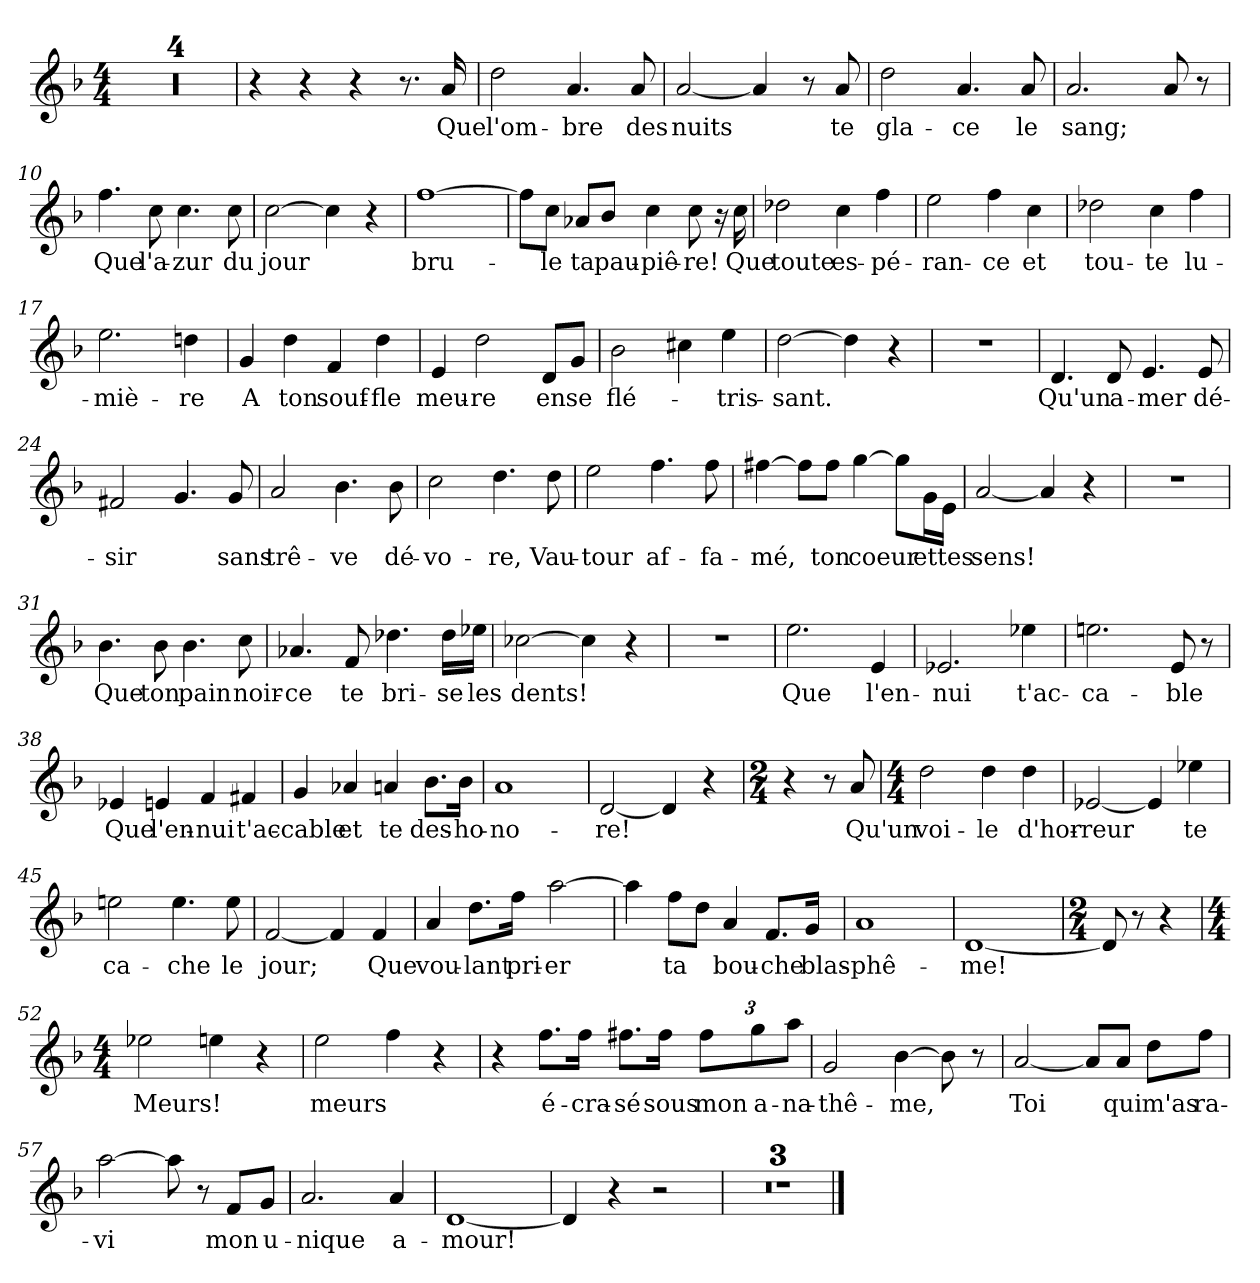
**kern	**text
*part1	*part1
*staff1	*staff1
*clefG2	*
*k[b-]	*
*M4/4	*
=1	=1
1r	.
=2	=2
1r	.
=3	=3
1r	.
=4	=4
1r	.
=5	=5
4r	.
4r	.
4r	.
8.r	.
!	!LO:LY:b
16a/	Que
=6	=6
!	!LO:LY:b
2dd\	l'om-
!	!LO:LY:b
4.a/	-bre
!	!LO:LY:b
8a/	des
=7	=7
!	!LO:LY:b
[2a/	nuits
4a/]	.
8r	.
!	!LO:LY:b
8a/	te
=8	=8
!	!LO:LY:b
2dd\	gla-
!	!LO:LY:b
4.a/	-ce
!	!LO:LY:b
8a/	le
=9	=9
!	!LO:LY:b
2.a/	sang;
8a/	.
8r	.
=10	=10
!	!LO:LY:b
4.ff\	Que
!	!LO:LY:b
8cc\	l'a-
!	!LO:LY:b
4.cc\	-zur
!	!LO:LY:b
8cc\	du
=11	=11
!	!LO:LY:b
[2cc\	jour
4cc\]	.
4r	.
!!LO:LB:g=z
=12	=12
!	!LO:LY:b
[1ff	bru-
=13	=13
8ff\L]	.
!	!LO:LY:b
8cc\J	-le
!	!LO:LY:b
8a-X/L	ta
!	!LO:LY:b
8b-/J	pau-
!	!LO:LY:b
4cc\	-piê-
!	!LO:LY:b
8cc\	-re!
16r	.
!	!LO:LY:b
16cc\	Que
=14	=14
!	!LO:LY:b
2dd-X\	toute
!	!LO:LY:b
4cc\	es-
!	!LO:LY:b
4ff\	-pé-
=15	=15
!	!LO:LY:b
2ee\	-ran-
!	!LO:LY:b
4ff\	-ce
!	!LO:LY:b
4cc\	et
=16	=16
!	!LO:LY:b
2dd-X\	tou-
!	!LO:LY:b
4cc\	-te
!	!LO:LY:b
4ff\	lu-
=17	=17
!	!LO:LY:b
2.ee\	-miè-
!	!LO:LY:b
4ddn\	-re
=18	=18
!	!LO:LY:b
4g/	A
!	!LO:LY:b
4dd\	ton
!	!LO:LY:b
4f/	souf-
!	!LO:LY:b
4dd\	-fle
=19	=19
!	!LO:LY:b
4e/	meu-
!	!LO:LY:b
2dd\	-re
!	!LO:LY:b
8d/L	en
!	!LO:LY:b
8g/J	se
=20	=20
!	!LO:LY:b
2b-\	flé-
4cc#X\	.
!	!LO:LY:b
4ee\	-tris-
!!LO:LB:g=z
=21	=21
!	!LO:LY:b
[2dd\	-sant.
4dd\]	.
4r	.
=22	=22
1r	.
=23	=23
!	!LO:LY:b
4.d/	Qu'un
!	!LO:LY:b
8d/	a-
!	!LO:LY:b
4.e/	-mer
!	!LO:LY:b
8e/	dé-
=24	=24
!	!LO:LY:b
2f#X/	-sir
4.g/	.
!	!LO:LY:b
8g/	sans
=25	=25
!	!LO:LY:b
2a/	trê-
!	!LO:LY:b
4.b-\	-ve
!	!LO:LY:b
8b-\	dé-
=26	=26
!	!LO:LY:b
2cc\	-vo-
!	!LO:LY:b
4.dd\	-re,
!	!LO:LY:b
8dd\	Vau-
=27	=27
!	!LO:LY:b
2ee\	-tour
!	!LO:LY:b
4.ff\	af-
!	!LO:LY:b
8ff\	-fa-
=28	=28
!	!LO:LY:b
[4ff#X\	-mé,
8ff#\L]	.
!	!LO:LY:b
8ff#\J	ton
!	!LO:LY:b
[4gg\	coeur
8gg\L]	.
!	!LO:LY:b
16g\L	et
!	!LO:LY:b
16e\JJ	tes
=29	=29
!	!LO:LY:b
[2a/	sens!
4a/]	.
4r	.
=30	=30
1r	.
!!LO:LB:g=z
=31	=31
!	!LO:LY:b
4.b-\	Que
!	!LO:LY:b
8b-\	ton
!	!LO:LY:b
4.b-\	pain
!	!LO:LY:b
8cc\	noir-
=32	=32
!	!LO:LY:b
4.a-X/	-ce
!	!LO:LY:b
8f/	te
!	!LO:LY:b
4.dd-X\	bri-
!	!LO:LY:b
16dd-\LL	-se
!	!LO:LY:b
16ee-X\JJ	les
=33	=33
!	!LO:LY:b
[2cc-X\	dents!
4cc-\]	.
4r	.
=34	=34
1r	.
=35	=35
!	!LO:LY:b
2.ee\	Que
!	!LO:LY:b
4e/	l'en-
=36	=36
!	!LO:LY:b
2.e-X/	-nui
!	!LO:LY:b
4ee-X\	t'ac-
=37	=37
!	!LO:LY:b
2.een\	-ca-
!	!LO:LY:b
8e/	-ble
8r	.
=38	=38
!	!LO:LY:b
4e-X/	Que
!	!LO:LY:b
4en/	l'en-
!	!LO:LY:b
4f/	-nui
!	!LO:LY:b
4f#X/	t'ac-
!!LO:LB:g=z
=39	=39
!	!LO:LY:b
4g/	-cable
!	!LO:LY:b
4a-X/	et
!	!LO:LY:b
4an/	te
!	!LO:LY:b
8.b-\L	des-
!	!LO:LY:b
16b-\Jk	-ho-
=40	=40
!	!LO:LY:b
1a	-no-
=41	=41
!	!LO:LY:b
[2d/	-re!
4d/]	.
4r	.
=42	=42
*M2/4	*
4r	.
8r	.
!	!LO:LY:b
8a/	Qu'un
=43	=43
*M4/4	*
!	!LO:LY:b
2dd\	voi-
!	!LO:LY:b
4dd\	-le
!	!LO:LY:b
4dd\	d'hor-
=44	=44
!	!LO:LY:b
[2e-X/	-reur
4e-/]	.
!	!LO:LY:b
4ee-X\	te
=45	=45
!	!LO:LY:b
2een\	ca-
!	!LO:LY:b
4.ee\	-che
!	!LO:LY:b
8ee\	le
=46	=46
!	!LO:LY:b
[2f/	jour;
4f/]	.
!	!LO:LY:b
4f/	Que
=47	=47
!	!LO:LY:b
4a/	vou-
!	!LO:LY:b
8.dd\L	-lant
!	!LO:LY:b
16ff\Jk	pri-
!	!LO:LY:b
[2aa\	-er
!!LO:LB:g=z
=48	=48
4aa\]	.
!	!LO:LY:b
8ff\L	ta
8dd\J	.
!	!LO:LY:b
4a/	bou-
!	!LO:LY:b
8.f/L	-che
!	!LO:LY:b
16g/Jk	blas-
=49	=49
!	!LO:LY:b
1a	-phê-
=50	=50
!	!LO:LY:b
[1d	-me!
=51	=51
*M2/4	*
8d/]	.
8r	.
4r	.
=52	=52
*M4/4	*
!	!LO:LY:b
2ee-X\	Meurs!
4een\	.
4r	.
=53	=53
!	!LO:LY:b
2ee\	meurs
4ff\	.
4r	.
=54	=54
4r	.
!	!LO:LY:b
8.ff\L	é-
!	!LO:LY:b
16ff\Jk	-cra-
!	!LO:LY:b
8.ff#X\L	-sé
!	!LO:LY:b
16ff#\Jk	sous
!	!LO:LY:b
12ff#\L	mon
!	!LO:LY:b
12gg\	a-
!	!LO:LY:b
12aa\J	-na-
=55	=55
!	!LO:LY:b
2g/	-thê-
!	!LO:LY:b
[4b-\	-me,
8b-\]	.
8r	.
!!LO:LB:g=z
=56	=56
!	!LO:LY:b
[2a/	Toi
8a/L]	.
!	!LO:LY:b
8a/J	qui
!	!LO:LY:b
8dd\L	m'as
!	!LO:LY:b
8ff\J	ra-
=57	=57
!	!LO:LY:b
[2aa\	-vi
8aa\]	.
8r	.
!	!LO:LY:b
8f/L	mon
!	!LO:LY:b
8g/J	u-
=58	=58
!	!LO:LY:b
2.a/	-nique
!	!LO:LY:b
4a/	a-
=59	=59
!	!LO:LY:b
[1d	-mour!
=60	=60
4d/]	.
4r	.
2r	.
=61	=61
1r	.
=62	=62
1r	.
=63	=63
1r	.
==	==
*-	*-
